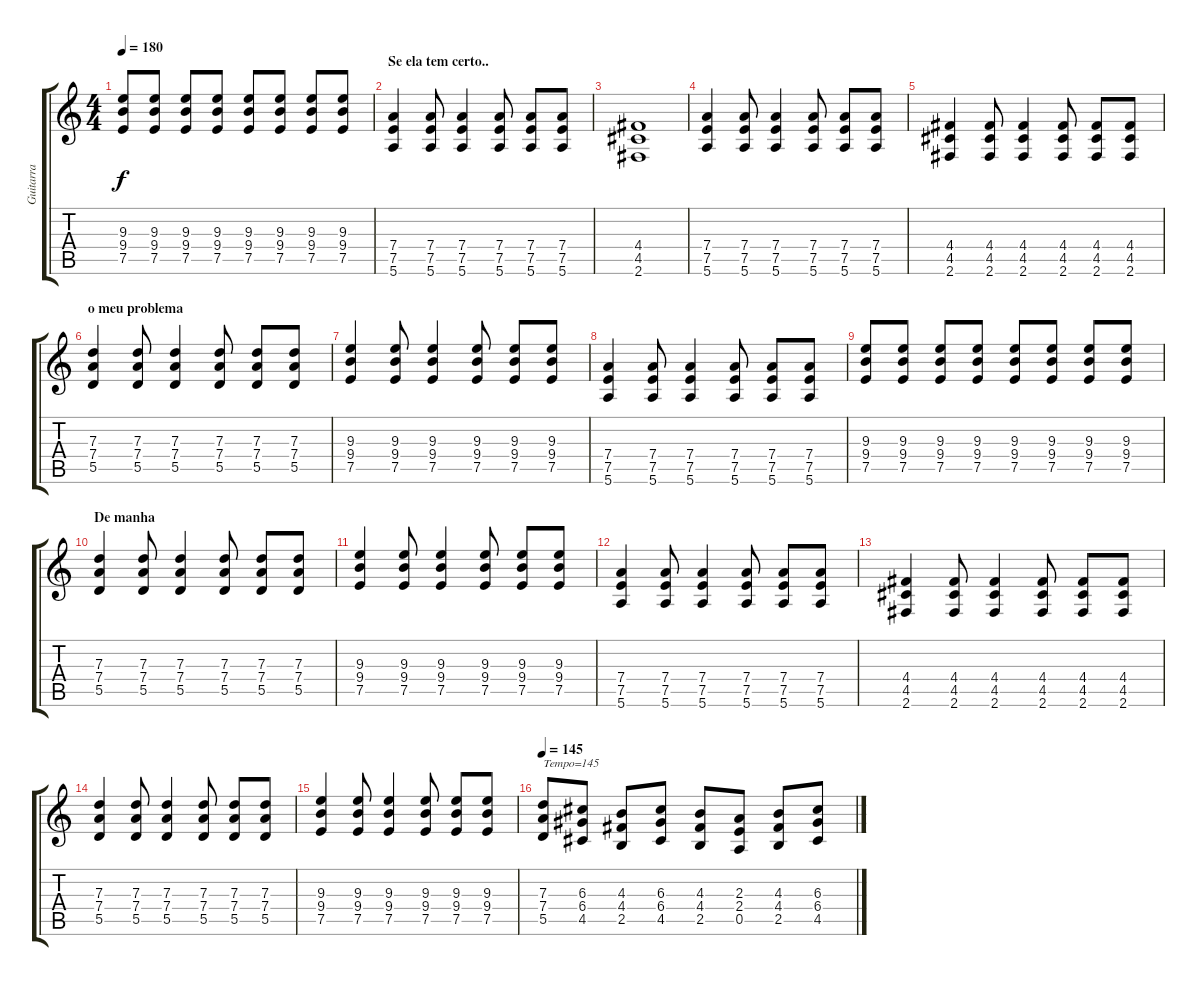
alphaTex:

\track ("Guitarra" "Guitarra") {instrument distortionguitar}
\staff {score tabs}
\tuning (E4 B3 G3 D3 A2 E2) {hide}
\ts (4 4)
\tempo 180
\clef g2
\ks c
(9.3 9.4 7.5).8{dy f} (9.3 9.4 7.5).8 (9.3 9.4 7.5).8 (9.3 9.4 7.5).8 (9.3 9.4 7.5).8 (9.3 9.4 7.5).8 (9.3 9.4 7.5).8 (9.3 9.4 7.5).8 |
\section ("" "Se ela tem certo..")
(7.4 7.5 5.6).4 (7.4 7.5 5.6).8 (7.4 7.5 5.6).4 (7.4 7.5 5.6).8 (7.4 7.5 5.6).8 (7.4 7.5 5.6).8 |
(4.4 4.5 2.6).1 |
(7.4 7.5 5.6).4 (7.4 7.5 5.6).8 (7.4 7.5 5.6).4 (7.4 7.5 5.6).8 (7.4 7.5 5.6).8 (7.4 7.5 5.6).8 |
(4.4 4.5 2.6).4 (4.4 4.5 2.6).8 (4.4 4.5 2.6).4 (4.4 4.5 2.6).8 (4.4 4.5 2.6).8 (4.4 4.5 2.6).8 |
\section ("" "o meu problema")
(7.3 7.4 5.5).4 (7.3 7.4 5.5).8 (7.3 7.4 5.5).4 (7.3 7.4 5.5).8 (7.3 7.4 5.5).8 (7.3 7.4 5.5).8 |
(9.3 9.4 7.5).4 (9.3 9.4 7.5).8 (9.3 9.4 7.5).4 (9.3 9.4 7.5).8 (9.3 9.4 7.5).8 (9.3 9.4 7.5).8 |
(7.4 7.5 5.6).4 (7.4 7.5 5.6).8 (7.4 7.5 5.6).4 (7.4 7.5 5.6).8 (7.4 7.5 5.6).8 (7.4 7.5 5.6).8 |
(9.3 9.4 7.5).8 (9.3 9.4 7.5).8 (9.3 9.4 7.5).8 (9.3 9.4 7.5).8 (9.3 9.4 7.5).8 (9.3 9.4 7.5).8 (9.3 9.4 7.5).8 (9.3 9.4 7.5).8 |
\section ("" "De manha")
(7.3 7.4 5.5).4 (7.3 7.4 5.5).8 (7.3 7.4 5.5).4 (7.3 7.4 5.5).8 (7.3 7.4 5.5).8 (7.3 7.4 5.5).8 |
(9.3 9.4 7.5).4 (9.3 9.4 7.5).8 (9.3 9.4 7.5).4 (9.3 9.4 7.5).8 (9.3 9.4 7.5).8 (9.3 9.4 7.5).8 |
(7.4 7.5 5.6).4 (7.4 7.5 5.6).8 (7.4 7.5 5.6).4 (7.4 7.5 5.6).8 (7.4 7.5 5.6).8 (7.4 7.5 5.6).8 |
(4.4 4.5 2.6).4 (4.4 4.5 2.6).8 (4.4 4.5 2.6).4 (4.4 4.5 2.6).8 (4.4 4.5 2.6).8 (4.4 4.5 2.6).8 |
(7.3 7.4 5.5).4 (7.3 7.4 5.5).8 (7.3 7.4 5.5).4 (7.3 7.4 5.5).8 (7.3 7.4 5.5).8 (7.3 7.4 5.5).8 |
(9.3 9.4 7.5).4 (9.3 9.4 7.5).8 (9.3 9.4 7.5).4 (9.3 9.4 7.5).8 (9.3 9.4 7.5).8 (9.3 9.4 7.5).8 |
\tempo 145
(7.3 7.4 5.5).8{txt "Tempo=145"} (6.3 6.4 4.5).8 (4.3 4.4 2.5).8 (6.3 6.4 4.5).8 (4.3 4.4 2.5).8 (2.3 2.4 0.5).8 (4.3 4.4 2.5).8 (6.3 6.4 4.5).8
